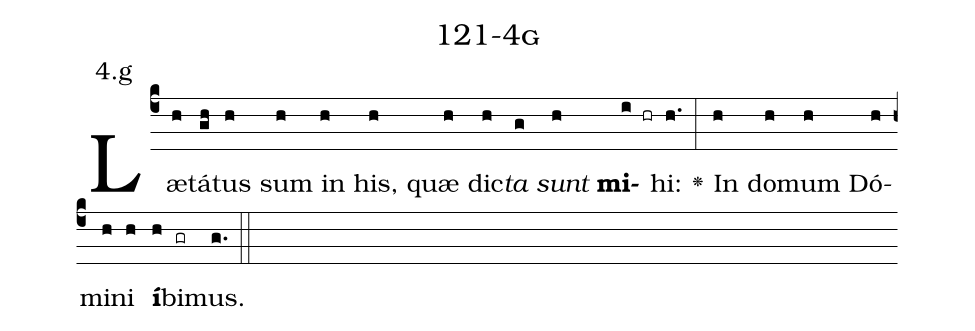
name: 121-4g;
annotation: 4.g;
%%
(c4)Læ(h)tá(gh)tus(h) sum(h) in(h) his,(h) quæ(h) dic(h)<i>ta</i>(g) <i>sunt</i>(h) <b>mi</b>(i hr)hi:(h.) <v>\greheightstar</v>(:) In(h) do(h)mum(h) Dó(h)mi(h)ni(h) <b>í</b>(h)bi(gr)mus.(g.) (::)


%E(h) u(h) o(h) u(h) a(h) e.(g.) (::)
